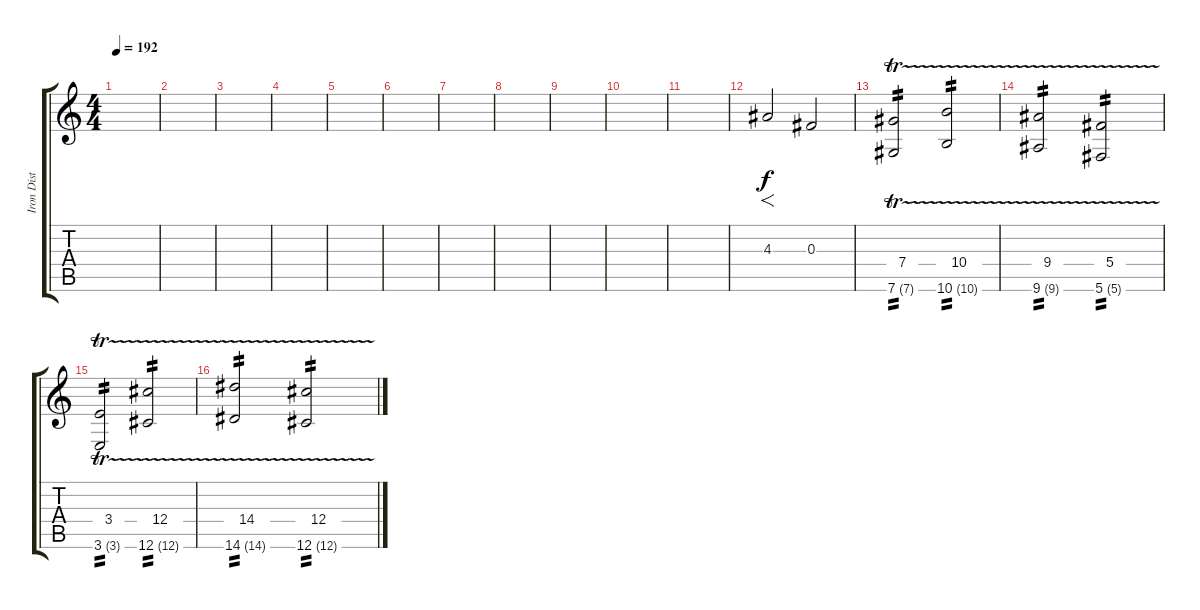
\track ("Iron Dist" "Iron Dist") {instrument overdrivenguitar}
\staff {score tabs}
\tuning (Eb4 Bb3 Gb3 Db3 Ab2 Db2) {hide}
\ts (4 4)
\tempo 192
\clef g2
\ks c
|
|
|
|
|
|
|
|
|
|
|
4.3.2{f instrument overdrivenguitar} 0.3.2 |
(7.4 7.6{tr (7 16)}).2{tp 2 instrument overdrivenguitar} (10.4 10.6{tr (10 16)}).2{tp 2} |
(9.4 9.6{tr (9 16)}).2{tp 2} (5.4 5.6{tr (5 16)}).2{tp 2} |
(3.4 3.6{tr (3 16)}).2{tp 2} (12.4 12.6{tr (12 16)}).2{tp 2} |
(14.4 14.6{tr (14 16)}).2{tp 2} (12.4 12.6{tr (12 16)}).2{tp 2}
